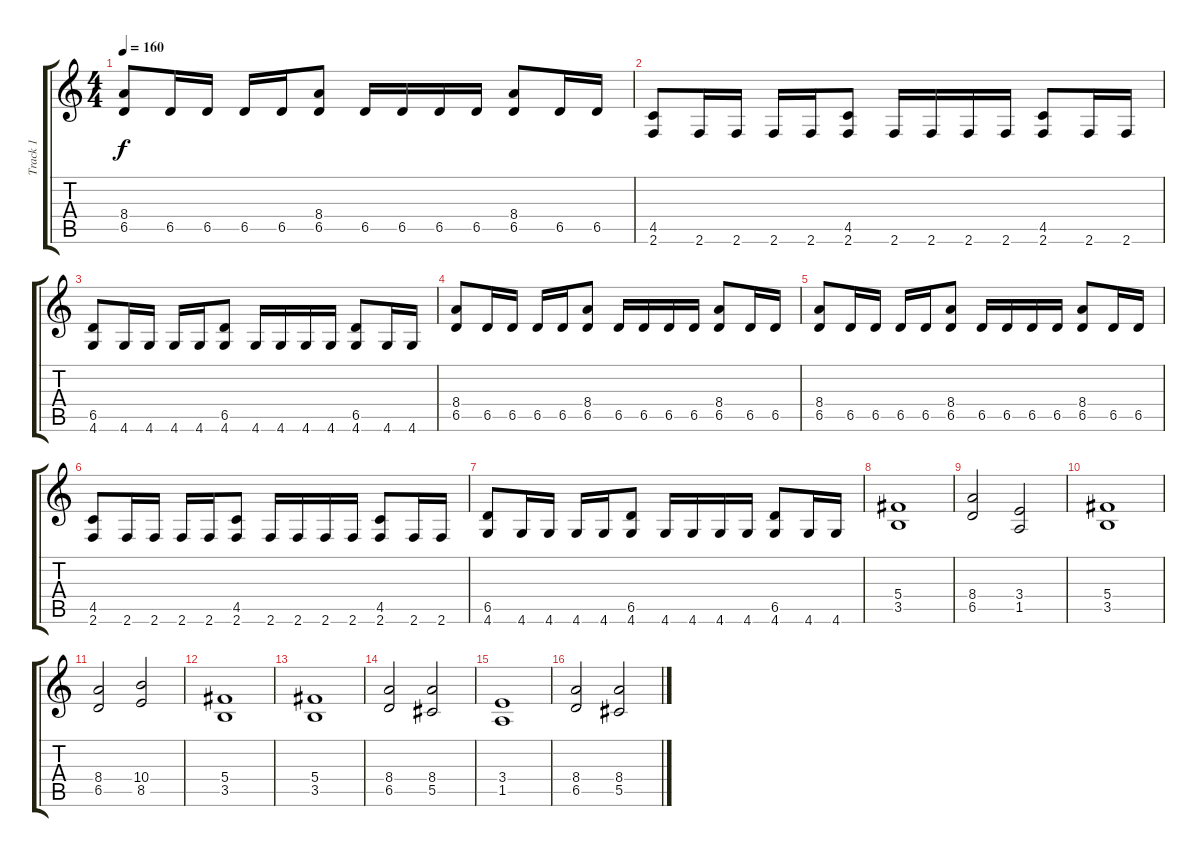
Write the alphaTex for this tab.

\track ("Track 1" "Track 1") {instrument distortionguitar}
\staff {score tabs}
\tuning (Eb4 Bb3 Gb3 Db3 Ab2 Eb2) {hide}
\ts (4 4)
\tempo 160
\clef g2
\ks c
(8.4 6.5).8{dy f} 6.5.16 6.5.16 6.5.16 6.5.16 (8.4 6.5).8 6.5.16 6.5.16 6.5.16 6.5.16 (8.4 6.5).8 6.5.16 6.5.16 |
(4.5 2.6).8 2.6.16 2.6.16 2.6.16 2.6.16 (4.5 2.6).8 2.6.16 2.6.16 2.6.16 2.6.16 (4.5 2.6).8 2.6.16 2.6.16 |
(6.5 4.6).8 4.6.16 4.6.16 4.6.16 4.6.16 (6.5 4.6).8 4.6.16 4.6.16 4.6.16 4.6.16 (6.5 4.6).8 4.6.16 4.6.16 |
(8.4 6.5).8 6.5.16 6.5.16 6.5.16 6.5.16 (8.4 6.5).8 6.5.16 6.5.16 6.5.16 6.5.16 (8.4 6.5).8 6.5.16 6.5.16 |
(8.4 6.5).8 6.5.16 6.5.16 6.5.16 6.5.16 (8.4 6.5).8 6.5.16 6.5.16 6.5.16 6.5.16 (8.4 6.5).8 6.5.16 6.5.16 |
(4.5 2.6).8 2.6.16 2.6.16 2.6.16 2.6.16 (4.5 2.6).8 2.6.16 2.6.16 2.6.16 2.6.16 (4.5 2.6).8 2.6.16 2.6.16 |
(6.5 4.6).8 4.6.16 4.6.16 4.6.16 4.6.16 (6.5 4.6).8 4.6.16 4.6.16 4.6.16 4.6.16 (6.5 4.6).8 4.6.16 4.6.16 |
(5.4 3.5).1 |
(8.4 6.5).2 (3.4 1.5).2 |
(5.4 3.5).1 |
(8.4 6.5).2 (10.4 8.5).2 |
(5.4 3.5).1 |
(5.4 3.5).1 |
(8.4 6.5).2 (8.4 5.5).2 |
(3.4 1.5).1 |
(8.4 6.5).2 (8.4 5.5).2
